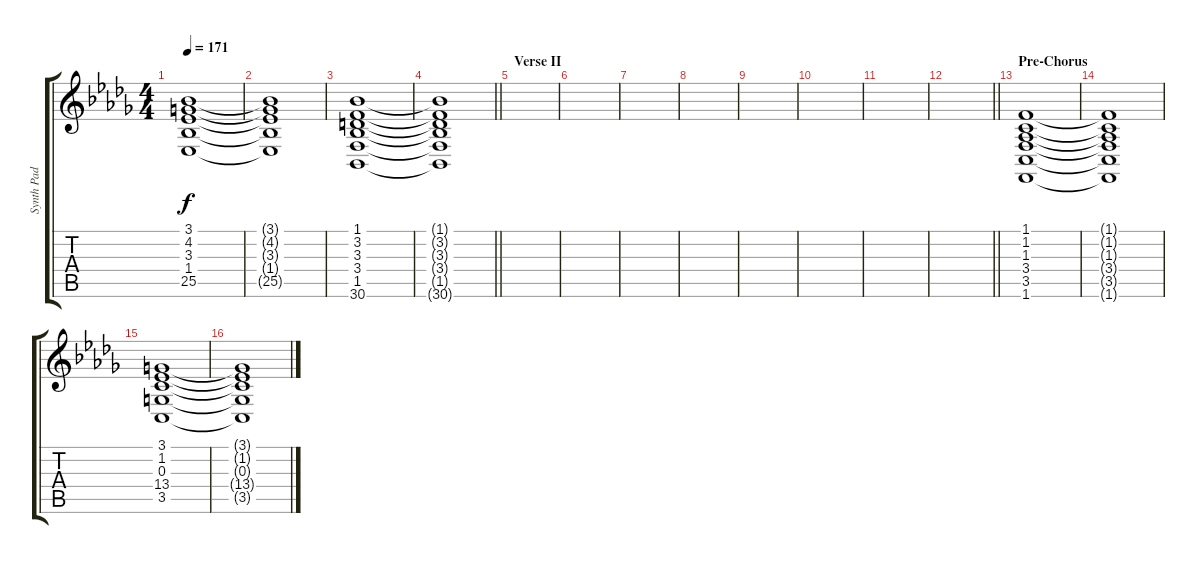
\track ("Synth Pad" "Synth Pad") {instrument pad2warm}
\staff {score tabs}
\tuning (E4 B3 G3 D3 A2 E2) {hide}
\ts (4 4)
\tempo 171
\clef g2
\ks db
(3.1 4.2 3.3 1.4 25.5).1{dy f} |
(3.1{t} 4.2{t} 3.3{t} 1.4{t} 25.5{t}).1 |
(1.1 3.2 3.3 3.4 1.5 30.6).1 |
\barLineRight lightlight
(1.1{t} 3.2{t} 3.3{t} 3.4{t} 1.5{t} 30.6{t}).1 |
\section ("" "Verse II")
|
|
|
|
|
|
|
\barLineRight lightlight
|
\section ("" "Pre-Chorus")
(1.1 1.2 1.3 3.4 3.5 1.6).1 |
(1.1{t} 1.2{t} 1.3{t} 3.4{t} 3.5{t} 1.6{t}).1 |
(3.1 1.2 0.3 13.4 3.5).1 |
(3.1{t} 1.2{t} 0.3{t} 13.4{t} 3.5{t}).1
